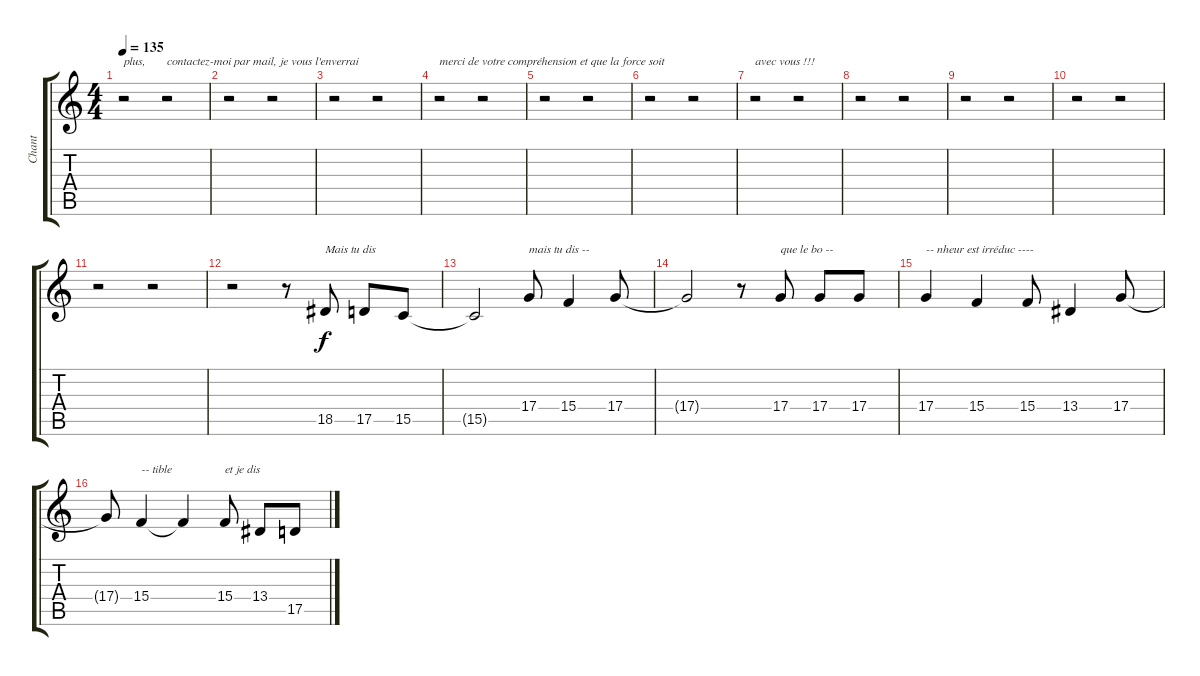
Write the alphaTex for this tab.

\track ("Chant" "Chant") {instrument lead6voice}
\staff {score tabs}
\tuning (E4 B3 G3 D3 A2 E2) {hide}
\ts (4 4)
\tempo 135
\clef g2
\ks c
r.2{txt "plus," dy f} r.2{txt "contactez-moi par mail, je vous l'enverrai"} |
r.2 r.2 |
r.2 r.2 |
r.2{txt "merci de votre compréhension et que la force soit "} r.2 |
r.2 r.2 |
r.2 r.2 |
r.2{txt "avec vous !!!"} r.2 |
r.2 r.2 |
r.2 r.2 |
r.2 r.2 |
r.2 r.2 |
r.2 r.8 18.5.8{txt "Mais tu dis"} 17.5.8 15.5.8 |
15.5{t}.2 17.4.8{txt "mais tu dis --"} 15.4.4 17.4.8 |
17.4{t}.2 r.8 17.4.8{txt "que le bo --"} 17.4.8 17.4.8 |
17.4.4{txt "-- nheur est irréduc ----"} 15.4.4 15.4.8 13.4.4 17.4.8 |
17.4{t}.8 15.4.4{txt "-- tible"} 15.4{t}.4 15.4.8{txt "et je dis"} 13.4.8 17.5.8
